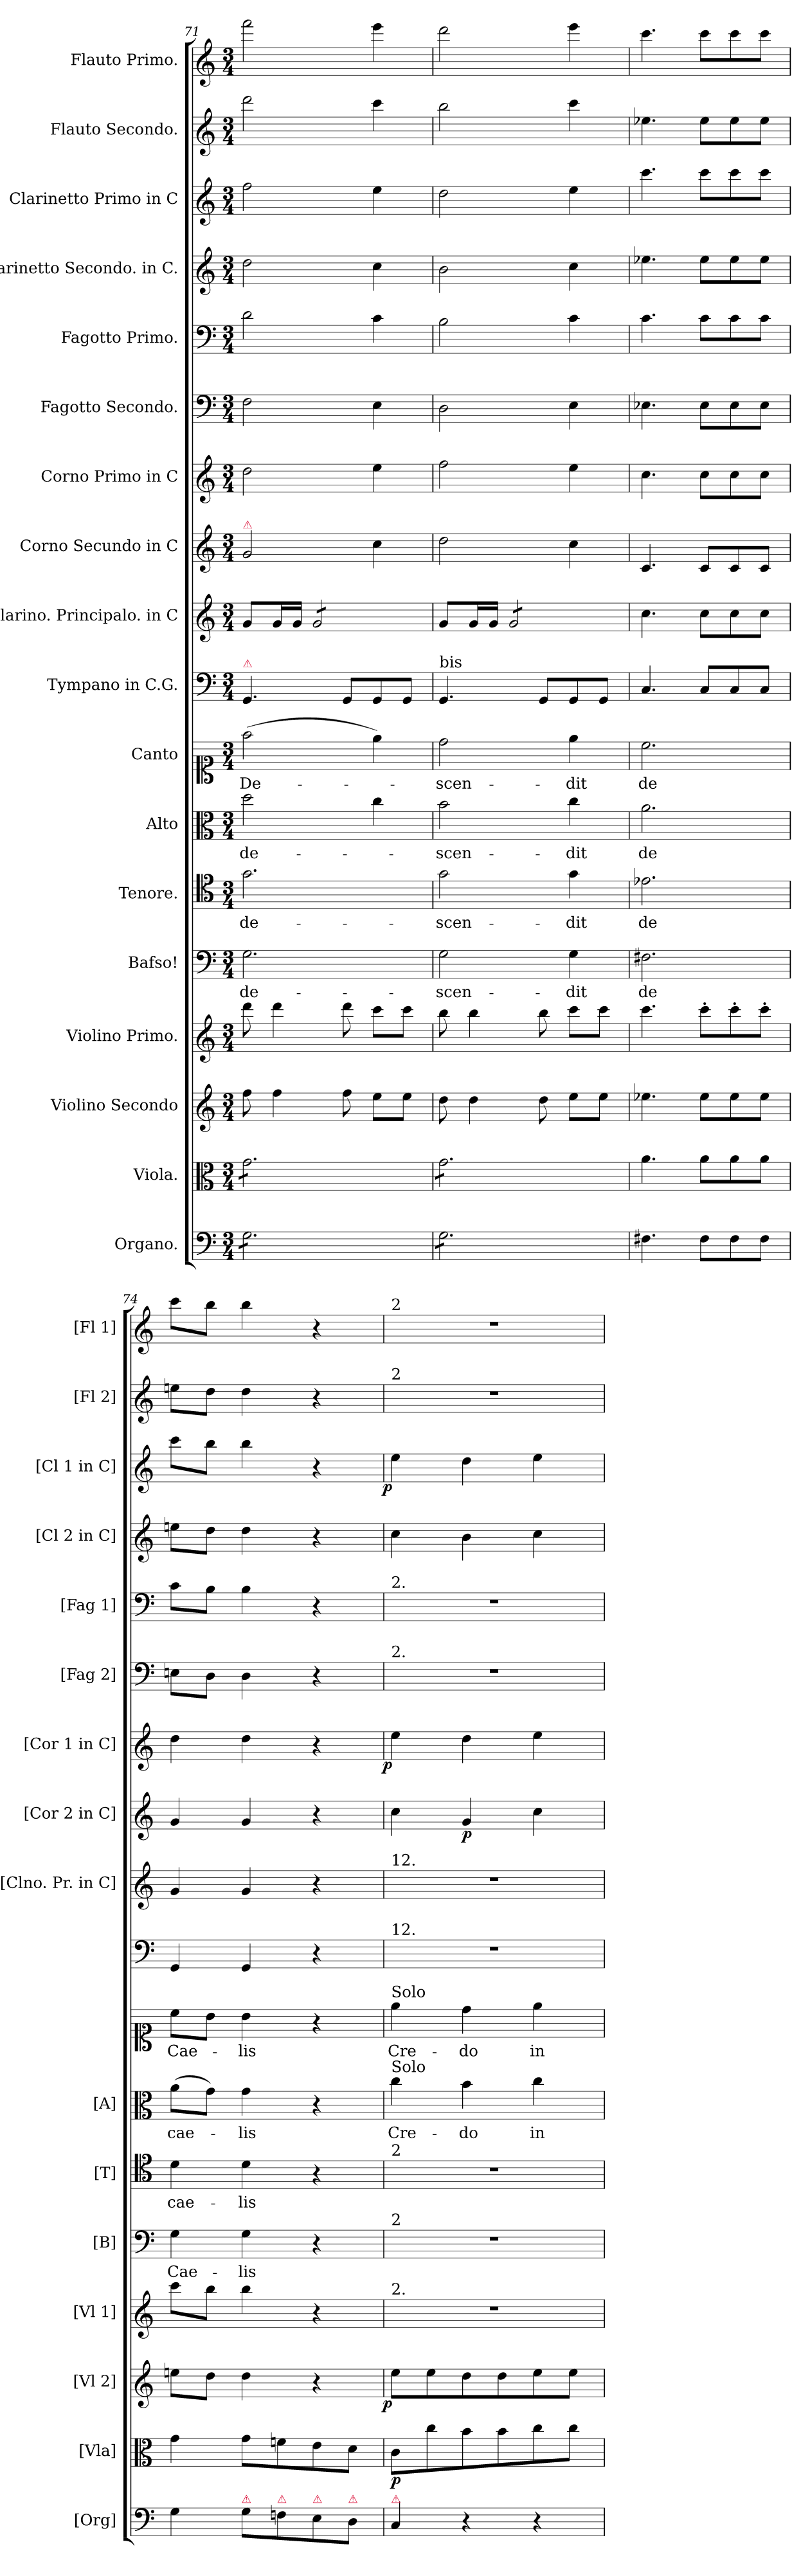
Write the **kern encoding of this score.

**kern	**kern	**dynam	**kern	**dynam	**kern	**kern	**text	**kern	**text	**kern	**text	**kern	**text	**kern	**kern	**kern	**dynam	**kern	**dynam	**kern	**kern	**kern	**kern	**dynam	**kern	**kern
*part18	*part17	*part17	*part16	*part16	*part15	*part14	*part14	*part13	*part13	*part12	*part12	*part11	*part11	*part10	*part9	*part8	*part8	*part7	*part7	*part6	*part5	*part4	*part3	*part3	*part2	*part1
*staff18	*staff17	*staff17	*staff16	*staff16	*staff15	*staff14	*staff14	*staff13	*staff13	*staff12	*staff12	*staff11	*staff11	*staff10	*staff9	*staff8	*staff8	*staff7	*staff7	*staff6	*staff5	*staff4	*staff3	*staff3	*staff2	*staff1
*I"Organo.	*I"Viola.	*	*I"Violino Secondo	*	*I"Violino Primo.	*I"Bafso!	*	*I"Tenore.	*	*I"Alto	*	*I"Canto	*	*I"Tympano in C.G.	*I"Clarino. Principalo. in C	*I"Corno Secundo in C	*	*I"Corno Primo in C	*	*I"Fagotto Secondo.	*I"Fagotto Primo.	*I"Clarinetto Secondo. in C.	*I"Clarinetto Primo in C	*	*I"Flauto Secondo.	*I"Flauto Primo.
*I'[Org]	*I'[Vla]	*	*I'[Vl 2]	*	*I'[Vl 1]	*I'[B]	*	*I'[T]	*	*I'[A]	*	*	*	*	*I'[Clno. Pr. in C]	*I'[Cor 2 in C]	*	*I'[Cor 1 in C]	*	*I'[Fag 2]	*I'[Fag 1]	*I'[Cl 2 in C]	*I'[Cl 1 in C]	*	*I'[Fl 2]	*I'[Fl 1]
*clefF4	*clefC3	*	*clefG2	*	*clefG2	*clefF4	*	*clefC4	*	*clefC3	*	*clefC1	*	*clefF4	*clefG2	*clefG2	*	*clefG2	*	*clefF4	*clefF4	*clefG2	*clefG2	*	*clefG2	*clefG2
*k[]	*k[]	*	*k[]	*	*k[]	*k[]	*	*k[]	*	*k[]	*	*k[]	*	*k[]	*k[]	*k[]	*	*k[]	*	*k[]	*k[]	*k[]	*k[]	*	*k[]	*k[]
*C:	*C:	*	*C:	*	*C:	*C:	*	*C:	*	*C:	*	*C:	*	*C:	*C:	*C:	*	*C:	*	*C:	*C:	*C:	*C:	*	*C:	*C:
*M3/4	*M3/4	*	*M3/4	*	*M3/4	*M3/4	*	*M3/4	*	*M3/4	*	*M3/4	*	*M3/4	*M3/4	*M3/4	*	*M3/4	*	*M3/4	*M3/4	*M3/4	*M3/4	*	*M3/4	*M3/4
=71	=71	=71	=71	=71	=71	=71	=71	=71	=71	=71	=71	=71	=71	=71	=71	=71	=71	=71	=71	=71	=71	=71	=71	=71	=71	=71
!	!	!	!	!	!	!	!	!	!	!	!	!	!	!	!	!LO:TX:a:color=crimson:t=⚠	!	!	!	!	!	!	!	!	!	!
!	!	!	!	!	!	!	!	!	!	!	!	!	!	!LO:TX:a:color=crimson:t=⚠	!	!	!	!	!	!	!	!	!	!	!	!
!	!	!	!	!	!	!	!LO:LY:i	!	!	!	!	!	!	!	!	!	!	!	!	!	!	!	!	!	!	!
*tremolo	*	*	*	*	*	*	*	*	*	*	*	*	*	*	*	*	*	*	*	*	*	*	*	*	*	*
*	*tremolo	*	*	*	*	*	*	*	*	*	*	*	*	*	*	*	*	*	*	*	*	*	*	*	*	*
8G\L	8g\L	.	8ff\	.	8ddd\	2.G\	de-	2.g\	de-	2dd\	de-	(>2ff\	De-	4.GG/	8g/L	2g/	.	2dd\	.	2F\	2d\	2dd\	2ff\	.	2ddd\	2fff\
8G\	8g\	.	4ff\	.	4ddd\	.	.	.	.	.	.	.	.	.	16g/L	.	.	.	.	.	.	.	.	.	.	.
.	.	.	.	.	.	.	.	.	.	.	.	.	.	.	16g/JJ	.	.	.	.	.	.	.	.	.	.	.
!	!	!	!	!	!	!	!	!	!	!	!	!	!	!	!LO:TX:b:color=crimson:t=⚠	!	!	!	!	!	!	!	!	!	!	!
*	*	*	*	*	*	*	*	*	*	*	*	*	*	*	*tremolo	*	*	*	*	*	*	*	*	*	*	*
8G\	8g\	.	.	.	.	.	.	.	.	.	.	.	.	.	8g/L	.	.	.	.	.	.	.	.	.	.	.
8G\	8g\	.	8ff\	.	8ddd\	.	.	.	.	.	.	.	.	8GG/L	8g/	.	.	.	.	.	.	.	.	.	.	.
8G\	8g\	.	8ee\L	.	8ccc\L	.	.	.	.	4cc\	.	4ee\)	.	8GG/	8g/	4cc\	.	4ee\	.	4E\	4c\	4cc\	4ee\	.	4ccc\	4eee\
8G\J	8g\J	.	8ee\J	.	8ccc\J	.	.	.	.	.	.	.	.	8GG/J	8g/J	.	.	.	.	.	.	.	.	.	.	.
*	*	*	*	*	*	*	*	*	*	*	*	*	*	*	*Xtremolo	*	*	*	*	*	*	*	*	*	*	*
=72	=72	=72	=72	=72	=72	=72	=72	=72	=72	=72	=72	=72	=72	=72	=72	=72	=72	=72	=72	=72	=72	=72	=72	=72	=72	=72
!	!	!	!	!	!	!	!	!	!	!	!	!	!	!LO:TX:a:t=bis	!	!	!	!	!	!	!	!	!	!	!	!
!	!	!	!	!	!	!	!LO:LY:i	!	!	!	!	!	!	!	!	!	!	!	!	!	!	!	!	!	!	!
8G\L	8g\L	.	8dd\	.	8bb\	2G\	-scen-	2g\	-scen-	2b\	-scen-	2dd\	-scen-	4.GG/	8g/L	2dd\	.	2ff\	.	2D\	2B\	2b\	2dd\	.	2bb\	2ddd\
8G\	8g\	.	4dd\	.	4bb\	.	.	.	.	.	.	.	.	.	16g/L	.	.	.	.	.	.	.	.	.	.	.
.	.	.	.	.	.	.	.	.	.	.	.	.	.	.	16g/JJ	.	.	.	.	.	.	.	.	.	.	.
!	!	!	!	!	!	!	!	!	!	!	!	!	!	!	!LO:TX:b:color=crimson:t=⚠	!	!	!	!	!	!	!	!	!	!	!
*	*	*	*	*	*	*	*	*	*	*	*	*	*	*	*tremolo	*	*	*	*	*	*	*	*	*	*	*
8G\	8g\	.	.	.	.	.	.	.	.	.	.	.	.	.	8g/L	.	.	.	.	.	.	.	.	.	.	.
8G\	8g\	.	8dd\	.	8bb\	.	.	.	.	.	.	.	.	8GG/L	8g/	.	.	.	.	.	.	.	.	.	.	.
!	!	!	!	!	!	!	!LO:LY:i	!	!	!	!	!	!	!	!	!	!	!	!	!	!	!	!	!	!	!
8G\	8g\	.	8ee\L	.	8ccc\L	4G\	-dit	4g\	-dit	4cc\	-dit	4ee\	-dit	8GG/	8g/	4cc\	.	4ee\	.	4E\	4c\	4cc\	4ee\	.	4ccc\	4eee\
8G\J	8g\J	.	8ee\J	.	8ccc\J	.	.	.	.	.	.	.	.	8GG/J	8g/J	.	.	.	.	.	.	.	.	.	.	.
*	*	*	*	*	*	*	*	*	*	*	*	*	*	*	*Xtremolo	*	*	*	*	*	*	*	*	*	*	*
*	*Xtremolo	*	*	*	*	*	*	*	*	*	*	*	*	*	*	*	*	*	*	*	*	*	*	*	*	*
*Xtremolo	*	*	*	*	*	*	*	*	*	*	*	*	*	*	*	*	*	*	*	*	*	*	*	*	*	*
=73	=73	=73	=73	=73	=73	=73	=73	=73	=73	=73	=73	=73	=73	=73	=73	=73	=73	=73	=73	=73	=73	=73	=73	=73	=73	=73
4.F#X\	4.a\	.	4.ee-X\	.	4.ccc\	2.F#X\	de	2.e-X\	de	2.a\	de	2.cc\	de	4.C/	4.cc\	4.c/	.	4.cc\	.	4.E-X\	4.c\	4.ee-X\	4.ccc\	.	4.ee-X\	4.ccc\
8F#\L	8a\L	.	8ee-\L	.	8ccc'>\L	.	.	.	.	.	.	.	.	8C/L	8cc\L	8c/L	.	8cc\L	.	8E-\L	8c\L	8ee-\L	8ccc\L	.	8ee-\L	8ccc\L
8F#\	8a\	.	8ee-\	.	8ccc'>\	.	.	.	.	.	.	.	.	8C/	8cc\	8c/	.	8cc\	.	8E-\	8c\	8ee-\	8ccc\	.	8ee-\	8ccc\
8F#\J	8a\J	.	8ee-\J	.	8ccc'>\J	.	.	.	.	.	.	.	.	8C/J	8cc\J	8c/J	.	8cc\J	.	8E-\J	8c\J	8ee-\J	8ccc\J	.	8ee-\J	8ccc\J
=74	=74	=74	=74	=74	=74	=74	=74	=74	=74	=74	=74	=74	=74	=74	=74	=74	=74	=74	=74	=74	=74	=74	=74	=74	=74	=74
4G\	4g\	.	8een\L	.	8ccc\L	4G\	Cae-	4d\	cae-	(>8a\L	cae-	8cc\L	Cae-	4GG/	4g/	4g/	.	4dd\	.	8En\L	8c\L	8een\L	8ccc\L	.	8een\L	8ccc\L
.	.	.	8dd\J	.	8bb\J	.	.	.	.	8g\J)	.	8b\J	.	.	.	.	.	.	.	8D\J	8B\J	8dd\J	8bb\J	.	8dd\J	8bb\J
!LO:TX:a:color=crimson:t=⚠	!	!	!	!	!	!	!	!	!	!	!	!	!	!	!	!	!	!	!	!	!	!	!	!	!	!
8G\L	8g\L	.	4dd\	.	4bb\	4G\	-lis	4d\	-lis	4g\	-lis	4b\	-lis	4GG/	4g/	4g/	.	4dd\	.	4D\	4B\	4dd\	4bb\	.	4dd\	4bb\
!LO:TX:a:color=crimson:t=⚠	!	!	!	!	!	!	!	!	!	!	!	!	!	!	!	!	!	!	!	!	!	!	!	!	!	!
8Fn\	8fn\	.	.	.	.	.	.	.	.	.	.	.	.	.	.	.	.	.	.	.	.	.	.	.	.	.
!LO:TX:a:color=crimson:t=⚠	!	!	!	!	!	!	!	!	!	!	!	!	!	!	!	!	!	!	!	!	!	!	!	!	!	!
8E\	8e\	.	4r	.	4r	4r	.	4r	.	4r	.	4r	.	4r	4r	4r	.	4r	.	4r	4r	4r	4r	.	4r	4r
!LO:TX:a:color=crimson:t=⚠	!	!	!	!	!	!	!	!	!	!	!	!	!	!	!	!	!	!	!	!	!	!	!	!	!	!
8D\J	8d\J	.	.	.	.	.	.	.	.	.	.	.	.	.	.	.	.	.	.	.	.	.	.	.	.	.
=75	=75	=75	=75	=75	=75	=75	=75	=75	=75	=75	=75	=75	=75	=75	=75	=75	=75	=75	=75	=75	=75	=75	=75	=75	=75	=75
!	!	!	!	!	!	!	!	!	!	!	!	!	!	!	!	!	!	!	!	!	!	!	!	!	!	!LO:TX:a:t=2
!	!	!	!	!	!	!	!	!	!	!	!	!	!	!	!	!	!	!	!	!	!	!	!	!	!LO:TX:a:t=2	!
!	!	!	!	!	!	!	!	!	!	!	!	!	!	!	!	!	!	!	!	!	!LO:TX:a:t=2.	!	!	!	!	!
!	!	!	!	!	!	!	!	!	!	!	!	!	!	!	!	!	!	!	!	!LO:TX:a:t=2.	!	!	!	!	!	!
!	!	!	!	!	!	!	!	!	!	!	!	!	!	!	!LO:TX:a:t=12.	!	!	!	!	!	!	!	!	!	!	!
!	!	!	!	!	!	!	!	!	!	!	!	!	!	!LO:TX:a:t=12.	!	!	!	!	!	!	!	!	!	!	!	!
!	!	!	!	!	!	!	!	!	!	!	!	!LO:TX:a:t=Solo	!	!	!	!	!	!	!	!	!	!	!	!	!	!
!	!	!	!	!	!	!	!	!	!	!LO:TX:a:t=Solo	!	!	!	!	!	!	!	!	!	!	!	!	!	!	!	!
!	!	!	!	!	!	!	!	!LO:TX:a:t=2	!	!	!	!	!	!	!	!	!	!	!	!	!	!	!	!	!	!
!	!	!	!	!	!	!LO:TX:a:t=2	!	!	!	!	!	!	!	!	!	!	!	!	!	!	!	!	!	!	!	!
!	!	!	!	!	!LO:TX:a:t=2.	!	!	!	!	!	!	!	!	!	!	!	!	!	!	!	!	!	!	!	!	!
!LO:TX:a:color=crimson:t=⚠	!	!	!	!	!	!	!	!	!	!	!	!	!	!	!	!	!	!	!	!	!	!	!	!	!	!
!	!	!LO:DY:b	!	!LO:DY:b:rj	!	!	!	!	!	!	!	!	!	!	!	!	!	!	!LO:DY:rj	!	!	!	!	!LO:DY:rj	!	!
4C/	8c\L	p	8ee\L	p.	2.r	2.r	.	2.r	.	4cc\	Cre-	4ee\	Cre-	2.r	2.r	4cc\	.	4ee\	p	2.r	2.r	4cc\	4ee\	p.	2.r	2.r
.	8cc\	.	8ee\	.	.	.	.	.	.	.	.	.	.	.	.	.	.	.	.	.	.	.	.	.	.	.
4r	8b\	.	8dd\	.	.	.	.	.	.	4b\	-do	4dd\	-do	.	.	4g/	p	4dd\	.	.	.	4b\	4dd\	.	.	.
.	8b\	.	8dd\	.	.	.	.	.	.	.	.	.	.	.	.	.	.	.	.	.	.	.	.	.	.	.
4r	8cc\	.	8ee\	.	.	.	.	.	.	4cc\	in	4ee\	in	.	.	4cc\	.	4ee\	.	.	.	4cc\	4ee\	.	.	.
.	8cc\J	.	8ee\J	.	.	.	.	.	.	.	.	.	.	.	.	.	.	.	.	.	.	.	.	.	.	.
=	=	=	=	=	=	=	=	=	=	=	=	=	=	=	=	=	=	=	=	=	=	=	=	=	=	=
*-	*-	*-	*-	*-	*-	*-	*-	*-	*-	*-	*-	*-	*-	*-	*-	*-	*-	*-	*-	*-	*-	*-	*-	*-	*-	*-
